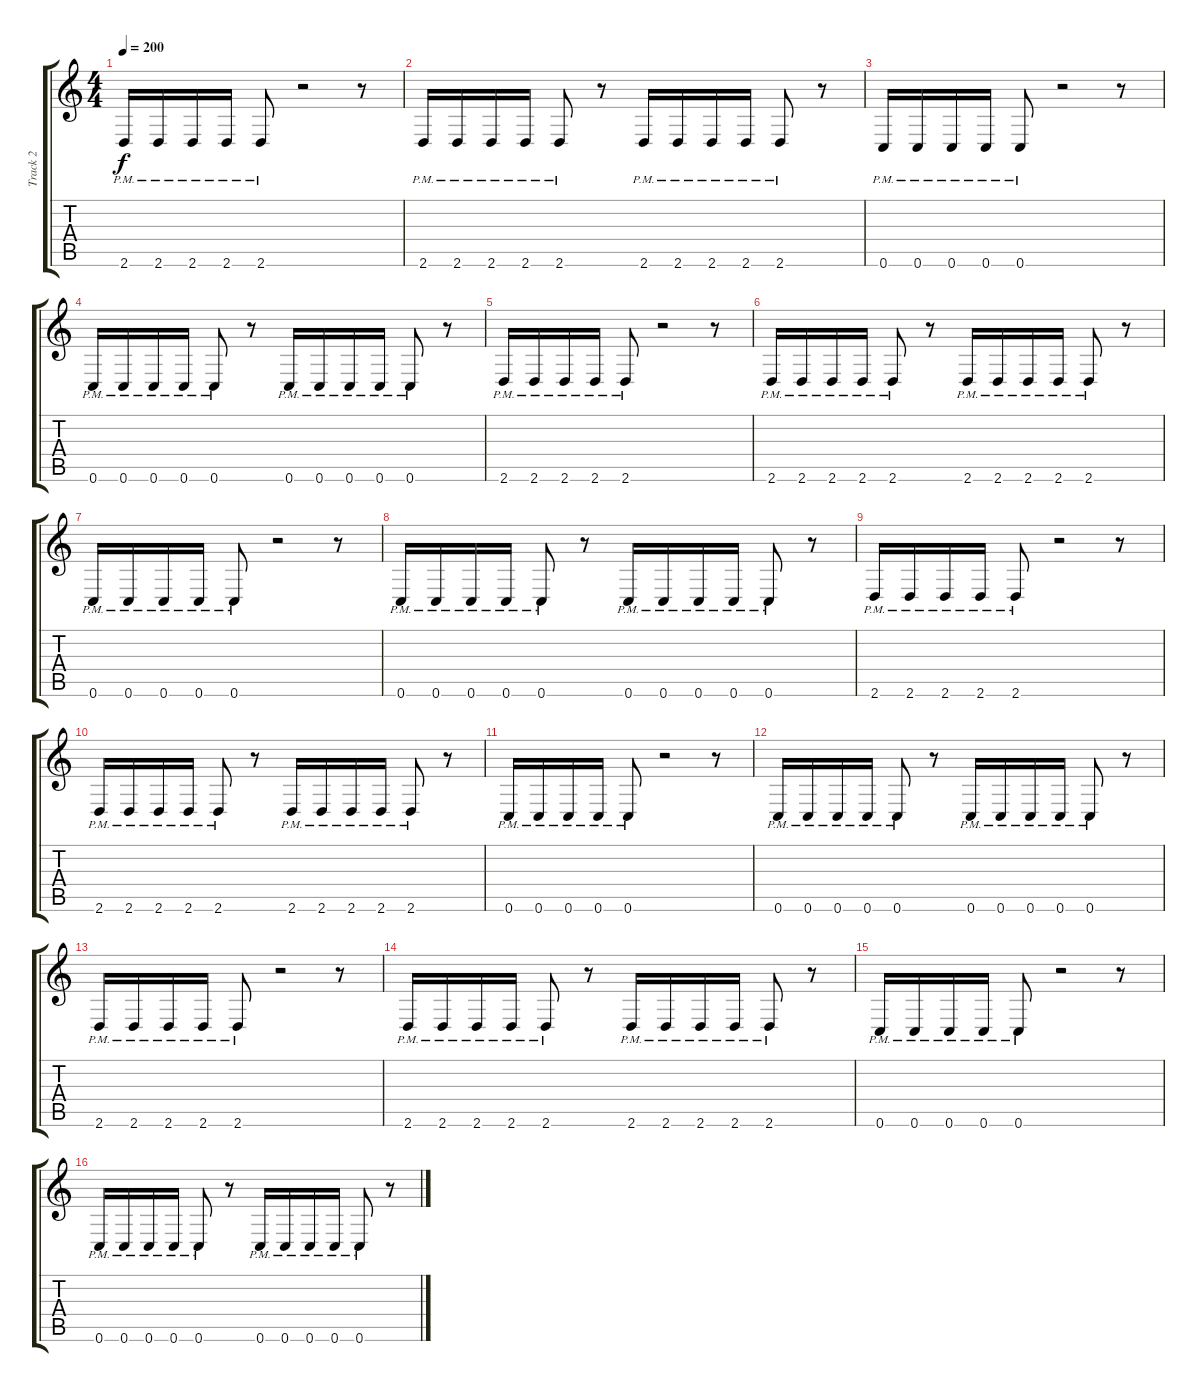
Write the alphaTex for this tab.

\track ("Track 2" "Track 2") {instrument distortionguitar}
\staff {score tabs}
\tuning (D4 A3 F3 C3 G2 C2) {hide}
\ts (4 4)
\tempo 200
\clef g2
\ks c
2.6{pm}.16{dy f} 2.6{pm}.16 2.6{pm}.16 2.6{pm}.16 2.6{pm}.8 r.2 r.8 |
2.6{pm}.16 2.6{pm}.16 2.6{pm}.16 2.6{pm}.16 2.6{pm}.8 r.8 2.6{pm}.16 2.6{pm}.16 2.6{pm}.16 2.6{pm}.16 2.6{pm}.8 r.8 |
0.6{pm}.16 0.6{pm}.16 0.6{pm}.16 0.6{pm}.16 0.6{pm}.8 r.2 r.8 |
0.6{pm}.16 0.6{pm}.16 0.6{pm}.16 0.6{pm}.16 0.6{pm}.8 r.8 0.6{pm}.16 0.6{pm}.16 0.6{pm}.16 0.6{pm}.16 0.6{pm}.8 r.8 |
2.6{pm}.16 2.6{pm}.16 2.6{pm}.16 2.6{pm}.16 2.6{pm}.8 r.2 r.8 |
2.6{pm}.16 2.6{pm}.16 2.6{pm}.16 2.6{pm}.16 2.6{pm}.8 r.8 2.6{pm}.16 2.6{pm}.16 2.6{pm}.16 2.6{pm}.16 2.6{pm}.8 r.8 |
0.6{pm}.16 0.6{pm}.16 0.6{pm}.16 0.6{pm}.16 0.6{pm}.8 r.2 r.8 |
0.6{pm}.16 0.6{pm}.16 0.6{pm}.16 0.6{pm}.16 0.6{pm}.8 r.8 0.6{pm}.16 0.6{pm}.16 0.6{pm}.16 0.6{pm}.16 0.6{pm}.8 r.8 |
2.6{pm}.16 2.6{pm}.16 2.6{pm}.16 2.6{pm}.16 2.6{pm}.8 r.2 r.8 |
2.6{pm}.16 2.6{pm}.16 2.6{pm}.16 2.6{pm}.16 2.6{pm}.8 r.8 2.6{pm}.16 2.6{pm}.16 2.6{pm}.16 2.6{pm}.16 2.6{pm}.8 r.8 |
0.6{pm}.16 0.6{pm}.16 0.6{pm}.16 0.6{pm}.16 0.6{pm}.8 r.2 r.8 |
0.6{pm}.16 0.6{pm}.16 0.6{pm}.16 0.6{pm}.16 0.6{pm}.8 r.8 0.6{pm}.16 0.6{pm}.16 0.6{pm}.16 0.6{pm}.16 0.6{pm}.8 r.8 |
2.6{pm}.16 2.6{pm}.16 2.6{pm}.16 2.6{pm}.16 2.6{pm}.8 r.2 r.8 |
2.6{pm}.16 2.6{pm}.16 2.6{pm}.16 2.6{pm}.16 2.6{pm}.8 r.8 2.6{pm}.16 2.6{pm}.16 2.6{pm}.16 2.6{pm}.16 2.6{pm}.8 r.8 |
0.6{pm}.16 0.6{pm}.16 0.6{pm}.16 0.6{pm}.16 0.6{pm}.8 r.2 r.8 |
0.6{pm}.16 0.6{pm}.16 0.6{pm}.16 0.6{pm}.16 0.6{pm}.8 r.8 0.6{pm}.16 0.6{pm}.16 0.6{pm}.16 0.6{pm}.16 0.6{pm}.8 r.8
